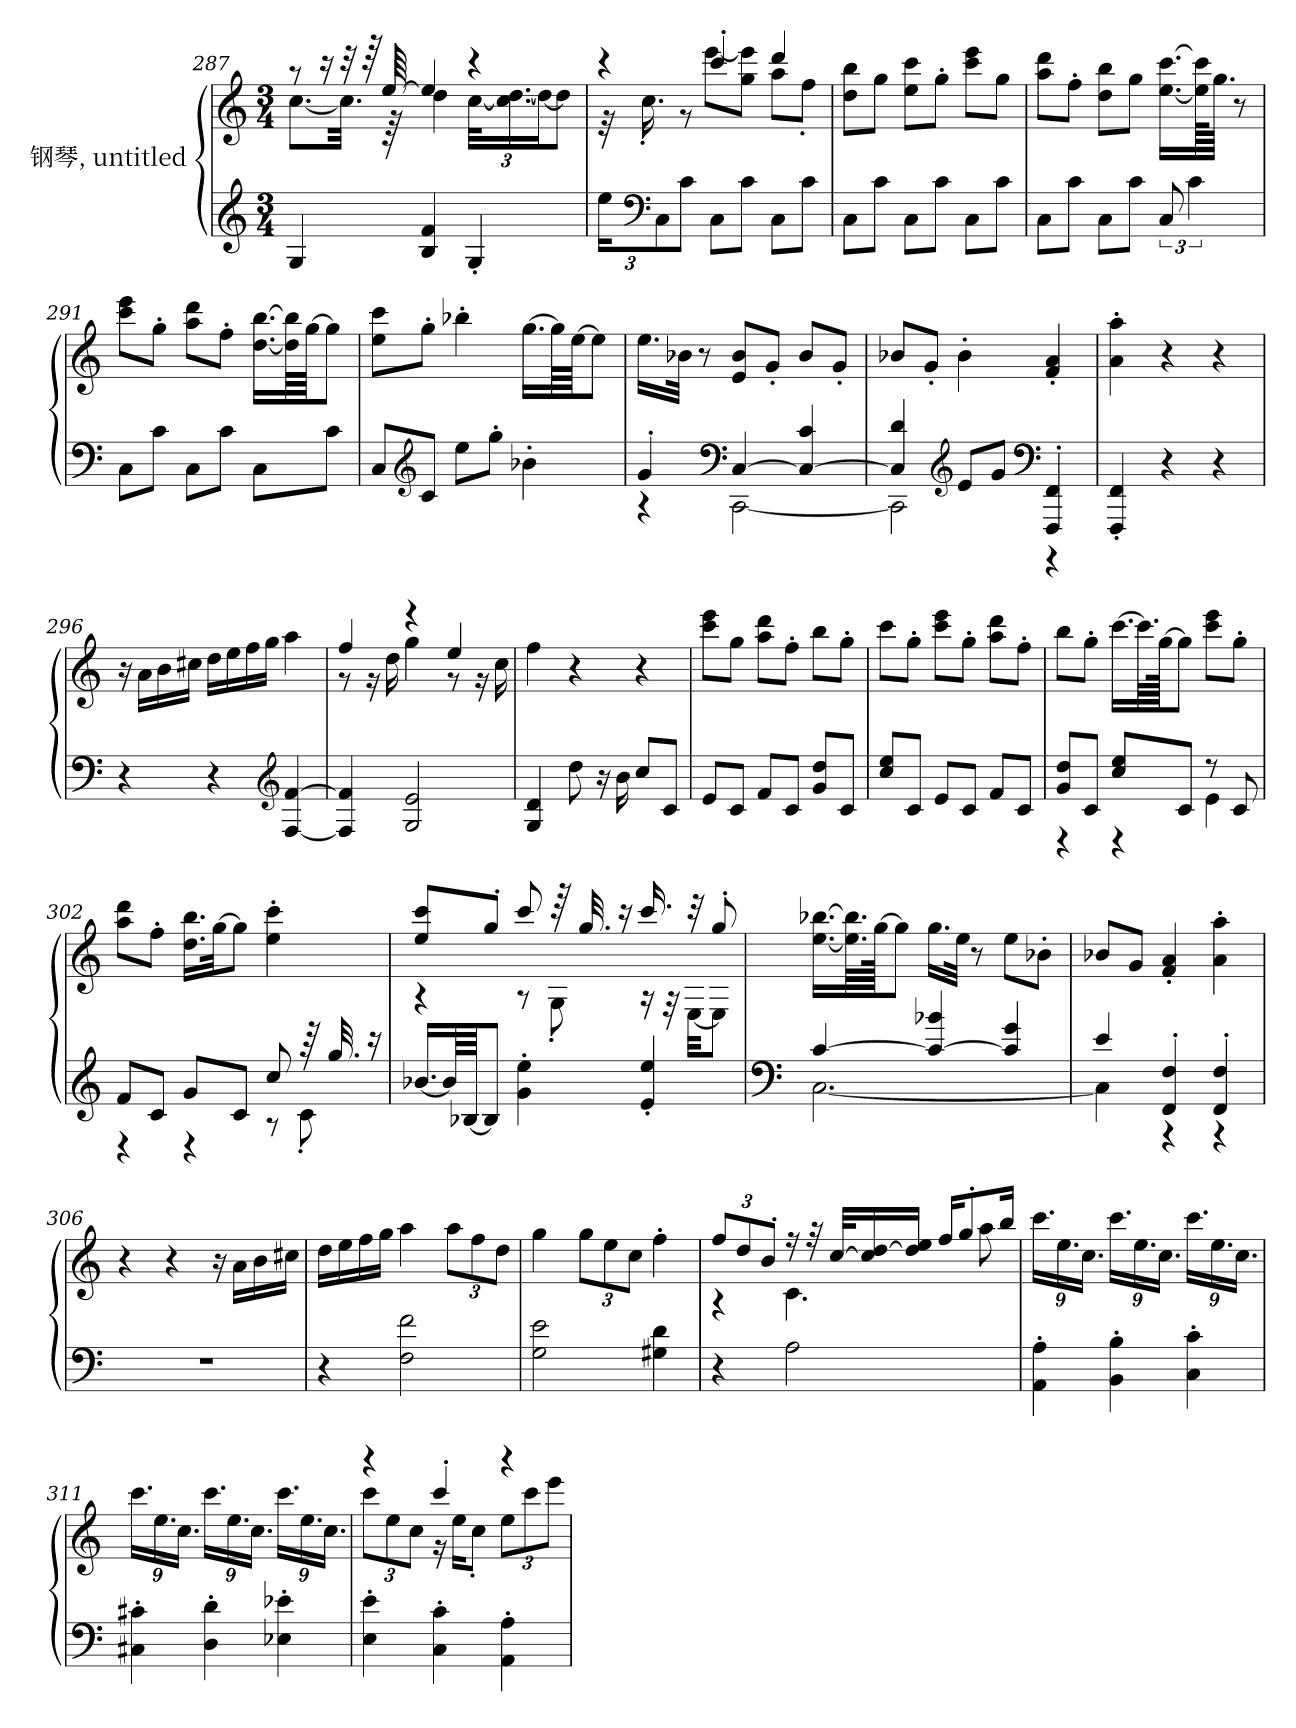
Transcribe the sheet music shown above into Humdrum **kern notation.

**kern	**kern
*part1	*part1
*staff2	*staff1
*I"钢琴, untitled	*
*clefG2	*clefG2
*k[]	*k[]
*M3/4	*M3/4
=287	=287
*	*^
4G/	8r	[8.cc\L
.	16r	.
.	32r	32.cc\Jkk]
.	64r	.
.	[64ee/	64r
4B/ 4f/	4ee/]	4dd\
*	*	*Xbrackettup
4G'/	4r	[48cc\KLL
.	.	24.cc\] [24.dd\
.	.	24dd\J_
.	.	8dd\J]
=288	=288	=288
*Xbrackettup	*	*
24ee\KL	4r	32r
.	.	16.cc'\
*clefF4	*	*
12C\	.	.
8c\J	.	8r
8C\L	4ccc'/	[8eee\L
8c\J	.	8gg\ 8eee\]J
8C\L	4ddd/	8aa\L
8c\J	.	8ff'\J
*	*v	*v
!!LO:LB:g=z
=289	=289
8C\L	8dd\ 8bb\L
8c\J	8gg\J
8C\L	8ee\ 8ccc\L
8c\J	8gg'\J
8C\L	8ccc\ 8eee\L
8c\J	8gg\J
=290	=290
8C\L	8aa\ 8ddd\L
8c\J	8ff'\J
8C\L	8dd\ 8bb\L
8c\J	8gg\J
*brackettup	*
12C/	[16.ee\ [16.ccc\LL
6c\	.
.	128ee\] 128ccc\]KLL
.	64.gg\JJJJ
.	8r
=291	=291
8C\L	8ccc\ 8eee\L
8c\J	8gg'\J
8C\L	8aa\ 8ddd\L
8c\J	8ff'\J
8C\L	[16.dd\ [16.bb\LL
.	64dd\] 64bb\]LL
.	[64gg\JJJ
8c\J	8gg\J]
=292	=292
8C/L	8ee\ 8ccc\L
*clefG2	*
8c/J	8gg'\J
8ee\L	4bb-X'\
8gg'\J	.
4b-X'\	[16.gg\LL
.	64gg\LL]
.	[64ee\JJJ
.	8ee\J]
!!LO:LB:g=z
=293	=293
*^	*
4g'/	4r	16.ee\LL
.	.	32b-X\JJk
.	.	8r
*clefF4	*	*
[4C/	[2CC\	8e/ 8b-/L
.	.	8g'/J
4C/_ 4c/	.	8b-/L
.	.	8g'/J
=294	=294	=294
4C/] 4d/	2CC\]	8b-X/L
.	.	8g'/J
*clefG2	*	*
8e/L	.	4b-'\
8g/J	.	.
*clefF4	*	*
4FFF/' 4FF/'	4r	4f/' 4a/'
*v	*v	*
=295	=295
4FFF/' 4FF/'	4a\' 4aa\'
4r	4r
4r	4r
=296	=296
4r	16r
.	16a\LL
.	16b\
.	16cc#X\JJ
4r	16dd\LL
.	16ee\
.	16ff\
.	16gg\JJ
*clefG2	*
[4F/ [4f/	4aa\
=297	=297
*	*^
4F/] 4f/]	4ff/	8r
.	.	16r
.	.	16dd\
2G/ 2e/	4r	4gg\
.	4ee/	8r
.	.	16r
.	.	16cc\
*	*v	*v
!!LO:LB:g=z
=298	=298
4G/ 4d/	4ff\
8dd\	4r
16r	.
16b\	.
8cc/L	4r
8c/J	.
=299	=299
8e/L	8ccc\ 8eee\L
8c/J	8gg\J
8f/L	8aa\ 8ddd\L
8c/J	8ff'\J
8g/ 8dd/L	8bb\L
8c/J	8gg'\J
=300	=300
8cc/ 8ee/L	8ccc\L
8c/J	8gg'\J
8e/L	8ccc\ 8eee\L
8c/J	8gg'\J
8f/L	8aa\ 8ddd\L
8c/J	8ff'\J
=301	=301
*^	*
8g/ 8dd/L	4r	8bb\L
8c/J	.	8gg'\J
8cc/ 8ee/L	4r	[16.ccc\LL
.	.	64.ccc\LL]
.	.	[128gg\JJJK
8c/J	.	8gg\J]
8r	4e\	8ccc\ 8eee\L
8c/	.	8gg'\J
=302	=302	=302
8f/L	4r	8aa\ 8ddd\L
8c/J	.	8ff'\J
8g/L	4r	16.dd\ 16.bb\LL
.	.	[32gg\JK
8c/J	.	8gg\J]
8cc/	8r	4ee\' 4ccc\'
64r	8c'\	.
32.gg/	.	.
16r	.	.
*v	*v	*
!!LO:LB:g=z
=303	=303
*	*^
[16.b-X/LL	8ee/ 8ccc/L	4r
64b-/LL]	.	.
[64B-X/JJJ	.	.
8B-/J]	8gg'/J	.
4g\' 4ee\'	8ccc/	8r
.	64r	8G'\
.	32.gg/	.
.	16r	.
4e/' 4ee/'	16.ccc/	16r
.	.	32r
.	32r	[32E\KKL
.	8gg'/	8E\J]
*	*v	*v
=304	=304
*clefF4	*
*^	*
[4c/	[2.C\	[16.ee\ [16.bb-X\LL
.	.	64.ee\] 64.bb-\]LL
.	.	[128gg\JJJK
.	.	8gg\J]
4c/_ 4b-X/	.	16.gg\LL
.	.	32ee\JJk
.	.	8r
4c/] 4g/	.	8ee\L
.	.	8b-X'\J
=305	=305	=305
4e/	4C\]	8b-X/L
.	.	8g/J
4FF/' 4F/'	4r	4f/' 4a/'
4FF/' 4F/'	4r	4a\' 4aa\'
*v	*v	*
=306	=306
2.r	4r
.	4r
.	16r
.	16a\LL
.	16b\
.	16cc#X\JJ
!!LO:PB:g=z
=307	=307
4r	16dd\LL
.	16ee\
.	16ff\
.	16gg\JJ
2F\ 2f\	4aa\
.	12aa\L
.	12ff\
.	12dd\J
=308	=308
2G\ 2e\	4gg\
.	12gg\L
.	12ee\
.	12cc\J
4G#X\ 4d\	4ff'\
=309	=309
*	*^
4r	12ff/L	4r
.	12dd/	.
.	12b'/J	.
2A\	16r	4.c\
.	32r	.
.	[32cc/KLL	.
.	16cc/] [16dd/	.
.	16dd/] 16ee/JJ	.
.	16ff/KL	.
.	8gg'/	.
.	.	8aa\
.	16bb/Jk	.
*	*v	*v
=310	=310
4AA\' 4A\'	18.ccc\LL
.	18.ee\
.	18.cc\JJ
4BB\' 4B\'	18.ccc\LL
.	18.ee\
.	18.cc\JJ
4C\' 4c\'	18.ccc\LL
.	18.ee\
.	18.cc\JJ
!!LO:LB:g=z
=311	=311
4C#X\' 4c#X\'	18.ccc\LL
.	18.ee\
.	18.cc\JJ
4D\' 4d\'	18.ccc\LL
.	18.ee\
.	18.cc\JJ
4E-X\' 4e-X\'	18.ccc\LL
.	18.ee\
.	18.cc\JJ
=312	=312
*	*^
4E\' 4e\'	4r	12ccc\L
.	.	12ee\
.	.	12cc\J
4C\' 4c\'	4ccc'/	16r
.	.	16ee\KL
.	.	8cc'\J
4AA\' 4A\'	4r	12ee\L
.	.	12ccc\
.	.	12eee\J
*	*v	*v
=	=
*-	*-
